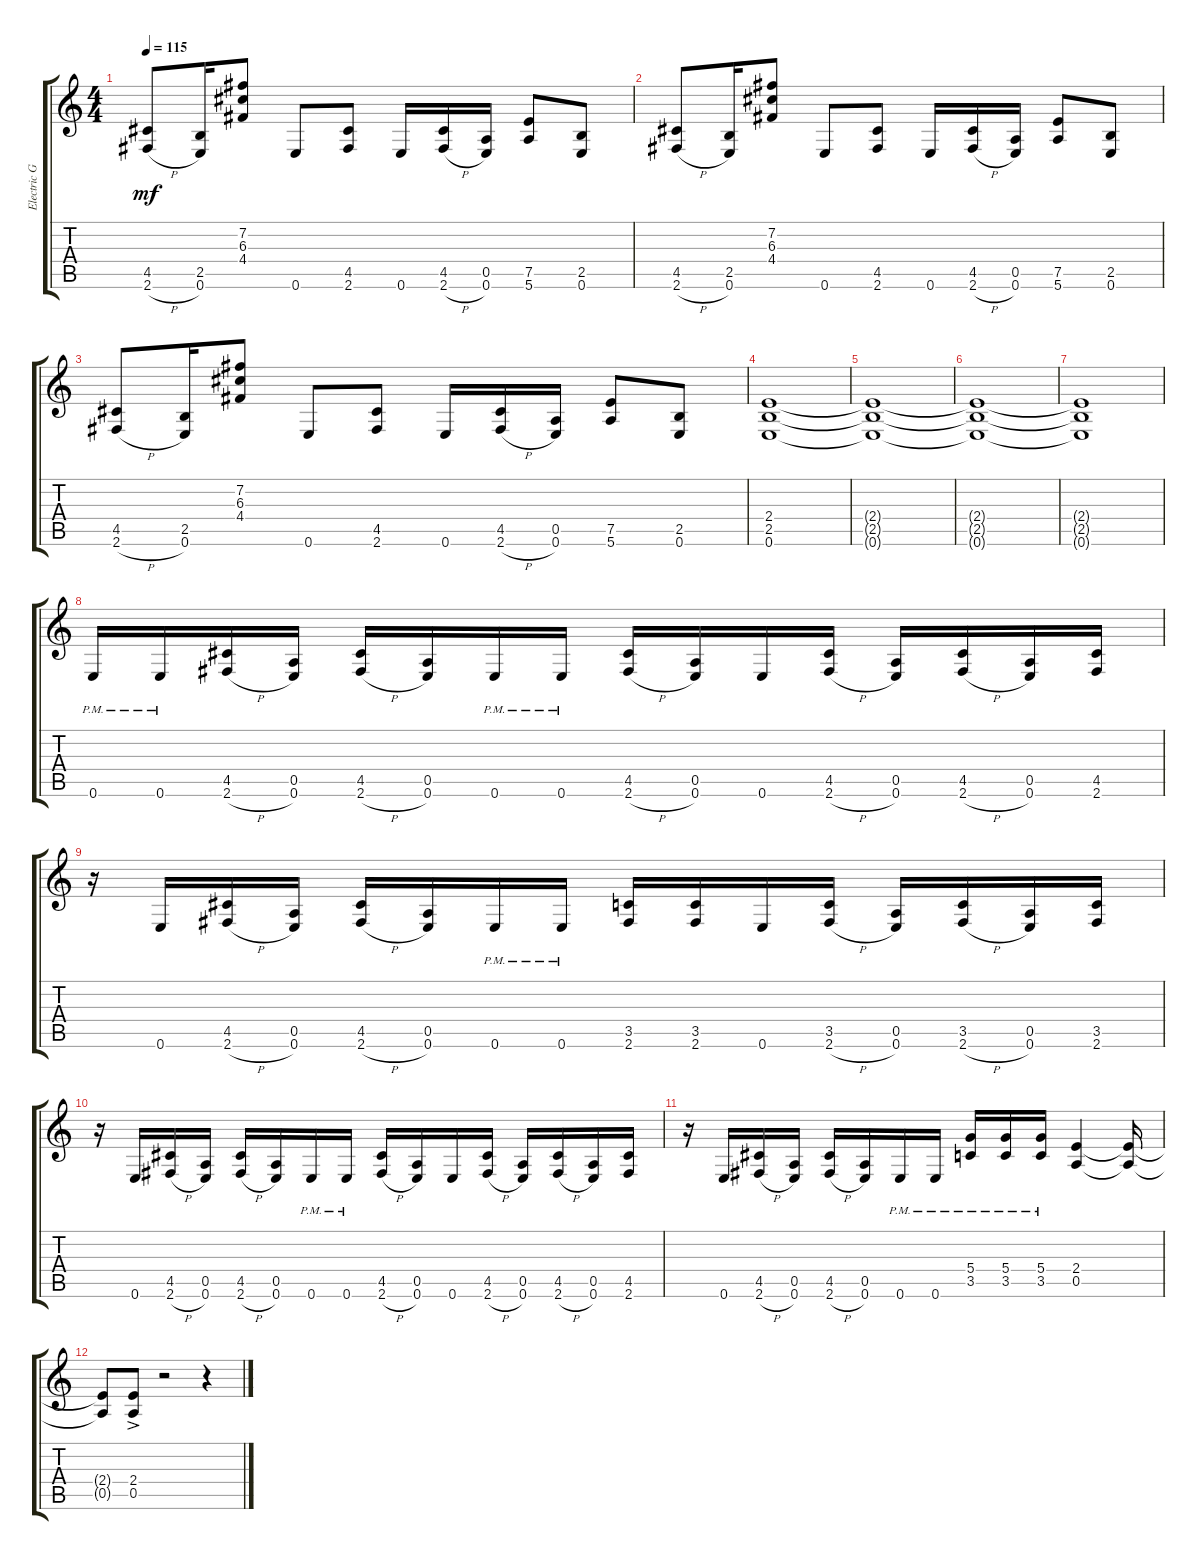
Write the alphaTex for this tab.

\track ("Electric Guitar" "Electric G") {instrument distortionguitar}
\staff {score tabs}
\tuning (E4 B3 G3 D3 A2 E2) {hide}
\ts (4 4)
\tempo 115
\clef g2
\ks c
(4.5 2.6{h}).8{dy mf} (2.5 0.6).16 (7.2 6.3 4.4).8 0.6.8 (4.5 2.6).8 0.6.16 (4.5 2.6{h}).16 (0.5 0.6).16 (7.5 5.6).8 (2.5 0.6).8 |
(4.5 2.6{h}).8 (2.5 0.6).16 (7.2 6.3 4.4).8 0.6.8 (4.5 2.6).8 0.6.16 (4.5 2.6{h}).16 (0.5 0.6).16 (7.5 5.6).8 (2.5 0.6).8 |
(4.5 2.6{h}).8 (2.5 0.6).16 (7.2 6.3 4.4).8 0.6.8 (4.5 2.6).8 0.6.16 (4.5 2.6{h}).16 (0.5 0.6).16 (7.5 5.6).8 (2.5 0.6).8 |
(2.4 2.5 0.6).1 |
(2.4{t} 2.5{t} 0.6{t}).1 |
(2.4{t} 2.5{t} 0.6{t}).1 |
(2.4{t} 2.5{t} 0.6{t}).1 |
0.6{pm}.16 0.6{pm}.16 (4.5 2.6{h}).16 (0.5 0.6).16 (4.5 2.6{h}).16 (0.5 0.6).16 0.6{pm}.16 0.6{pm}.16 (4.5 2.6{h}).16 (0.5 0.6).16 0.6.16 (4.5 2.6{h}).16 (0.5 0.6).16 (4.5 2.6{h}).16 (0.5 0.6).16 (4.5 2.6).16 |
r.16 0.6.16 (4.5 2.6{h}).16 (0.5 0.6).16 (4.5 2.6{h}).16 (0.5 0.6).16 0.6{pm}.16 0.6{pm}.16 (3.5 2.6).16 (3.5 2.6).16 0.6.16 (3.5 2.6{h}).16 (0.5 0.6).16 (3.5 2.6{h}).16 (0.5 0.6).16 (3.5 2.6).16 |
r.16 0.6.16 (4.5 2.6{h}).16 (0.5 0.6).16 (4.5 2.6{h}).16 (0.5 0.6).16 0.6{pm}.16 0.6{pm}.16 (4.5 2.6{h}).16 (0.5 0.6).16 0.6.16 (4.5 2.6{h}).16 (0.5 0.6).16 (4.5 2.6{h}).16 (0.5 0.6).16 (4.5 2.6).16 |
r.16 0.6.16 (4.5 2.6{h}).16 (0.5 0.6).16 (4.5 2.6{h}).16 (0.5 0.6).16 0.6{pm}.16 0.6{pm}.16 (5.4{pm} 3.5{pm}).16 (5.4{pm} 3.5{pm}).16 (5.4{pm} 3.5{pm}).16 (2.4 0.5).4 (2.4{t} 0.5{t}).16 |
(2.4{t} 0.5{t}).8 (2.4 0.5{ac}).8 r.2 r.4
